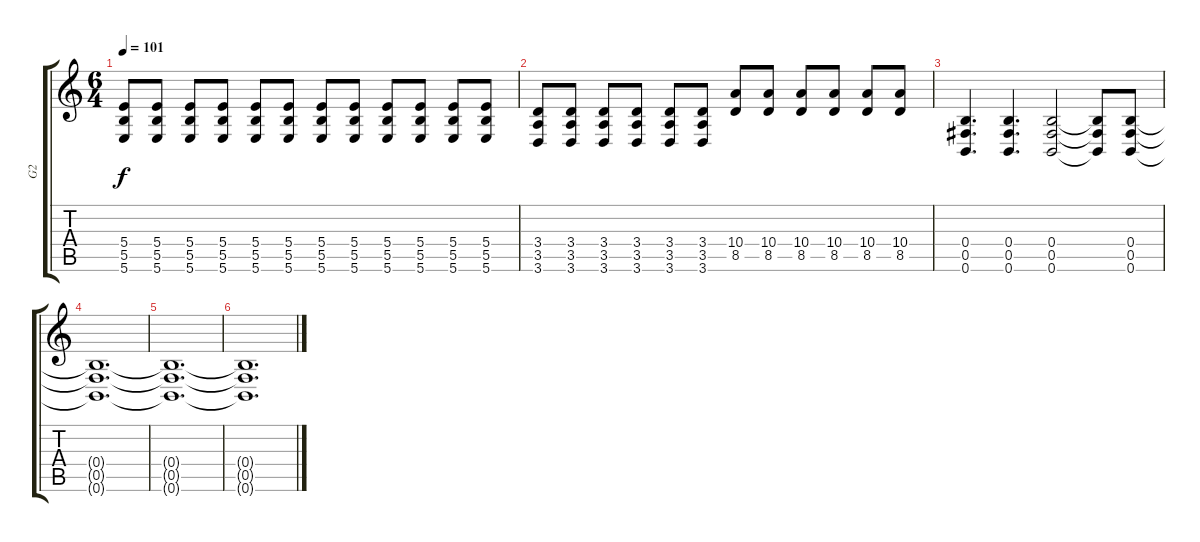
\track ("G2" "G2") {instrument distortionguitar}
\staff {score tabs}
\tuning (Db4 Ab3 E3 B2 Gb2 B1) {hide}
\ts (6 4)
\tempo 101
\clef g2
\ks c
(5.4 5.5 5.6).8{dy f} (5.4 5.5 5.6).8 (5.4 5.5 5.6).8 (5.4 5.5 5.6).8 (5.4 5.5 5.6).8 (5.4 5.5 5.6).8 (5.4 5.5 5.6).8 (5.4 5.5 5.6).8 (5.4 5.5 5.6).8 (5.4 5.5 5.6).8 (5.4 5.5 5.6).8 (5.4 5.5 5.6).8 |
(3.4 3.5 3.6).8 (3.4 3.5 3.6).8 (3.4 3.5 3.6).8 (3.4 3.5 3.6).8 (3.4 3.5 3.6).8 (3.4 3.5 3.6).8 (10.4 8.5).8 (10.4 8.5).8 (10.4 8.5).8 (10.4 8.5).8 (10.4 8.5).8 (10.4 8.5).8 |
(0.4 0.5 0.6).4{d} (0.4 0.5 0.6).4{d} (0.4 0.5 0.6).2 (0.4{t} 0.5{t} 0.6{t}).8 (0.4 0.5 0.6).8 |
(0.4{t} 0.5{t} 0.6{t}).1{d} |
(0.4{t} 0.5{t} 0.6{t}).1{d} |
(0.4{t} 0.5{t} 0.6{t}).1{d}
